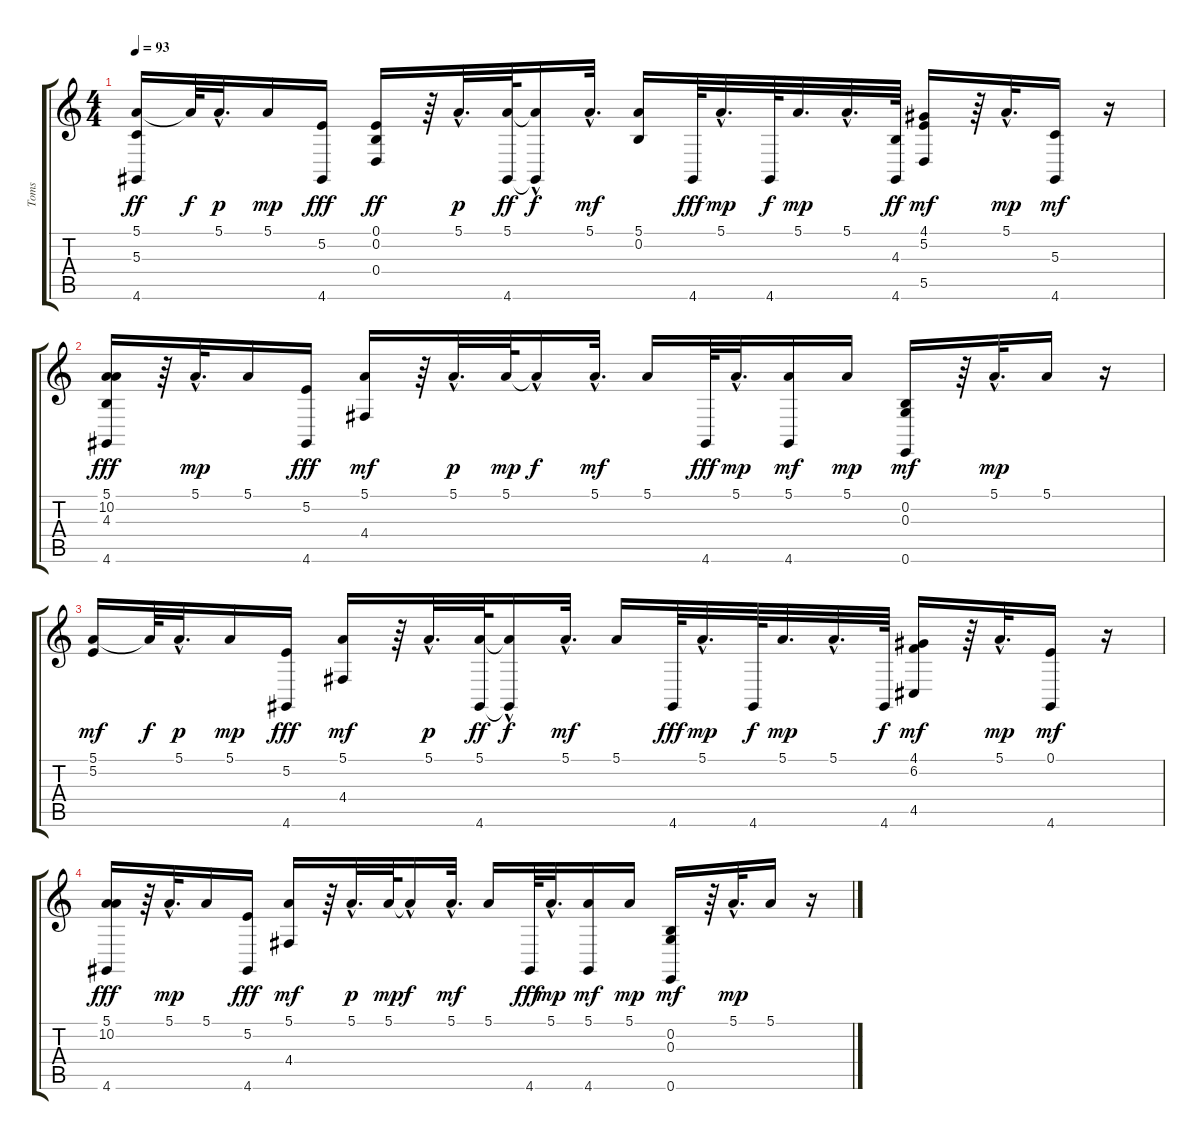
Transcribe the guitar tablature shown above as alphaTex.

\track ("Toms" "Toms") {instrument woodblock}
\staff {score tabs}
\tuning (E4 B3 G3 D3 A2 E2) {hide}
\ts (4 4)
\tempo 93
\clef g2
\ks c
(5.1 5.3 4.6).16{dy ff} 5.1{t}.64{dy f} 5.1{hac}.32{d dy p} 5.1.16{dy mp} (5.2 4.6).16{dy fff} (0.1 0.2 0.4).16{dy ff} r.64 5.1{hac}.32{d dy p} (5.1 4.6).64{dy ff} (5.1{hac t} 4.6{hac t}).16{dy f} 5.1{hac}.32{d dy mf} (5.1 0.2).16 4.6.64{dy fff} 5.1{hac}.32{d dy mp} 4.6.64{dy f} 5.1.32{d dy mp} 5.1{hac}.32{d} (4.3 4.6).64{dy ff} (4.1 5.2 5.5).16{dy mf} r.64 5.1{hac}.32{d dy mp} (5.3 4.6).16{dy mf} r.16 |
(5.1 10.2 4.3 4.6).16{dy fff} r.64 5.1{hac}.32{d dy mp} 5.1.16 (5.2 4.6).16{dy fff} (5.1 4.4).16{dy mf} r.64 5.1{hac}.32{d dy p} 5.1.64{dy mp} 5.1{hac t}.16{dy f} 5.1{hac}.32{d dy mf} 5.1.16 4.6.64{dy fff} 5.1{hac}.32{d dy mp} (5.1 4.6).16{dy mf} 5.1.16{dy mp} (0.2 0.3 0.6).16{dy mf} r.64 5.1{hac}.32{d dy mp} 5.1.16 r.16 |
(5.1 5.2).16{dy mf} 5.1{t}.64{dy f} 5.1{hac}.32{d dy p} 5.1.16{dy mp} (5.2 4.6).16{dy fff} (5.1 4.4).16{dy mf} r.64 5.1{hac}.32{d dy p} (5.1 4.6).64{dy ff} (5.1{hac t} 4.6{hac t}).16{dy f} 5.1{hac}.32{d dy mf} 5.1.16 4.6.64{dy fff} 5.1{hac}.32{d dy mp} 4.6.64{dy f} 5.1.32{d dy mp} 5.1{hac}.32{d} 4.6.64{dy f} (4.1 6.2 4.5).16{dy mf} r.64 5.1{hac}.32{d dy mp} (0.1 4.6).16{dy mf} r.16 |
(5.1 10.2 4.6).16{dy fff} r.64 5.1{hac}.32{d dy mp} 5.1.16 (5.2 4.6).16{dy fff} (5.1 4.4).16{dy mf} r.64 5.1{hac}.32{d dy p} 5.1.64{dy mp} 5.1{hac t}.16{dy f} 5.1{hac}.32{d dy mf} 5.1.16 4.6.64{dy fff} 5.1{hac}.32{d dy mp} (5.1 4.6).16{dy mf} 5.1.16{dy mp} (0.2 0.3 0.6).16{dy mf} r.64 5.1{hac}.32{d dy mp} 5.1.16 r.16
